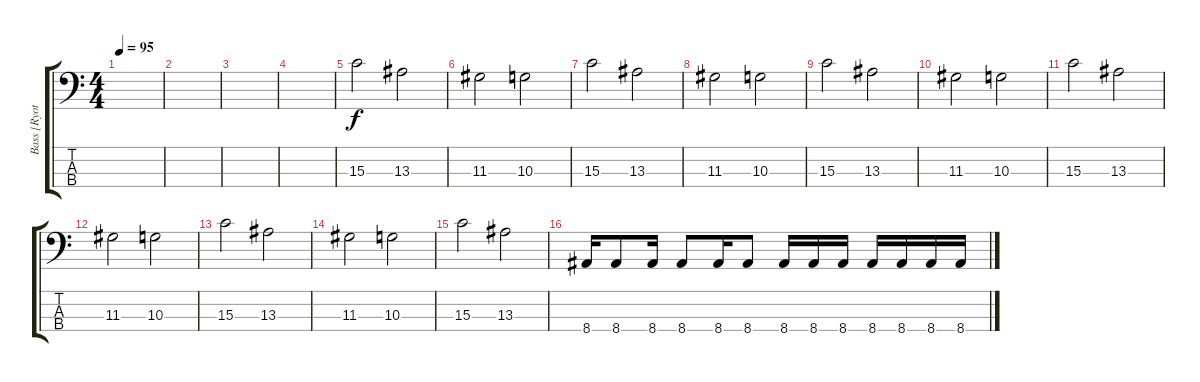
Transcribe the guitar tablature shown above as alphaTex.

\track ("Bass [Ryota]" "Bass [Ryot") {instrument electricbassfinger}
\staff {score tabs}
\tuning (G2 D2 A1 D1) {hide}
\ts (4 4)
\tempo 95
\clef f4
\ks c
|
|
|
|
15.3.2 13.3.2 |
11.3.2 10.3.2 |
15.3.2 13.3.2 |
11.3.2 10.3.2 |
15.3.2 13.3.2 |
11.3.2 10.3.2 |
15.3.2 13.3.2 |
11.3.2 10.3.2 |
15.3.2 13.3.2 |
11.3.2 10.3.2 |
15.3.2 13.3.2 |
8.4.16 8.4.8 8.4.16 8.4.8 8.4.16 8.4.8 8.4.16 8.4.16 8.4.16 8.4.16 8.4.16 8.4.16 8.4.16
